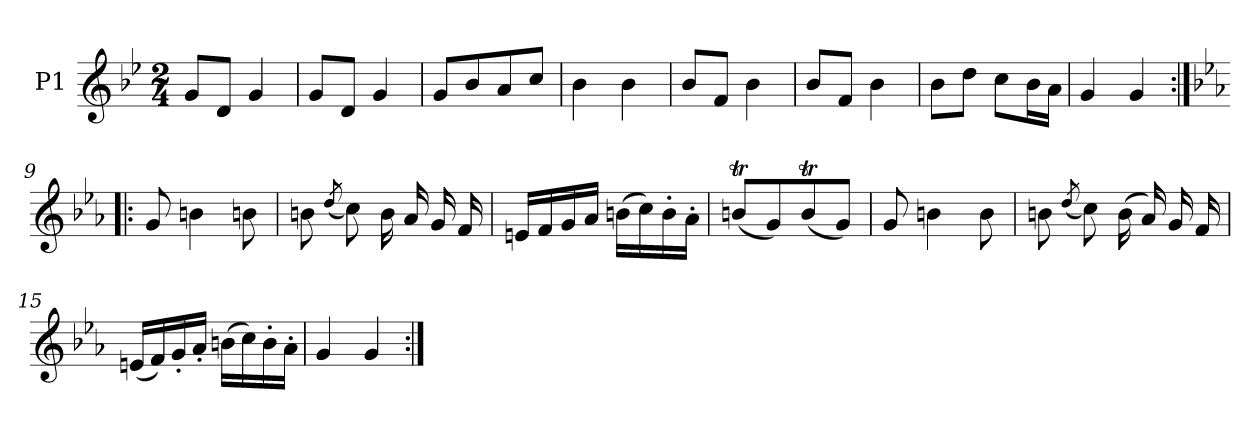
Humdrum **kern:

**kern
*part1
*staff1
*I"P1
*clefG2
*k[b-e-]
*g:
*M2/4
=1
8gL
8dJ
4g
=2
8gL
8dJ
4g
=3
8gL
8b-
8a
8ccJ
=4
4b-
4b-
=5
8b-L
8fJ
4b-
=6
8b-L
8fJ
4b-
=7
8b-L
8ddJ
8ccL
16b-L
16aJJ
=8
4g
4g
=9:|!|:
*k[b-e-a-]
8g
4bn
8bn
=10
8bn
(8qdd/
8cc)
16b
16a-
16g
16f
=11
16enLL
16f
16g
16a-JJ
(16bnLL
16cc)
16b'
16a-'JJ
=12
(8bntL
8g)
(8bt
8gJ)
=13
8g
4bn
8b
=14
8bn
(8qdd/
8cc)
(16b
16a-)
16g
16f
=15
(16enLL
16f)
16g'
16a-'JJ
(16bnLL
16cc)
16b'
16a-'JJ
=16
4g
4g
=:|!
*-
